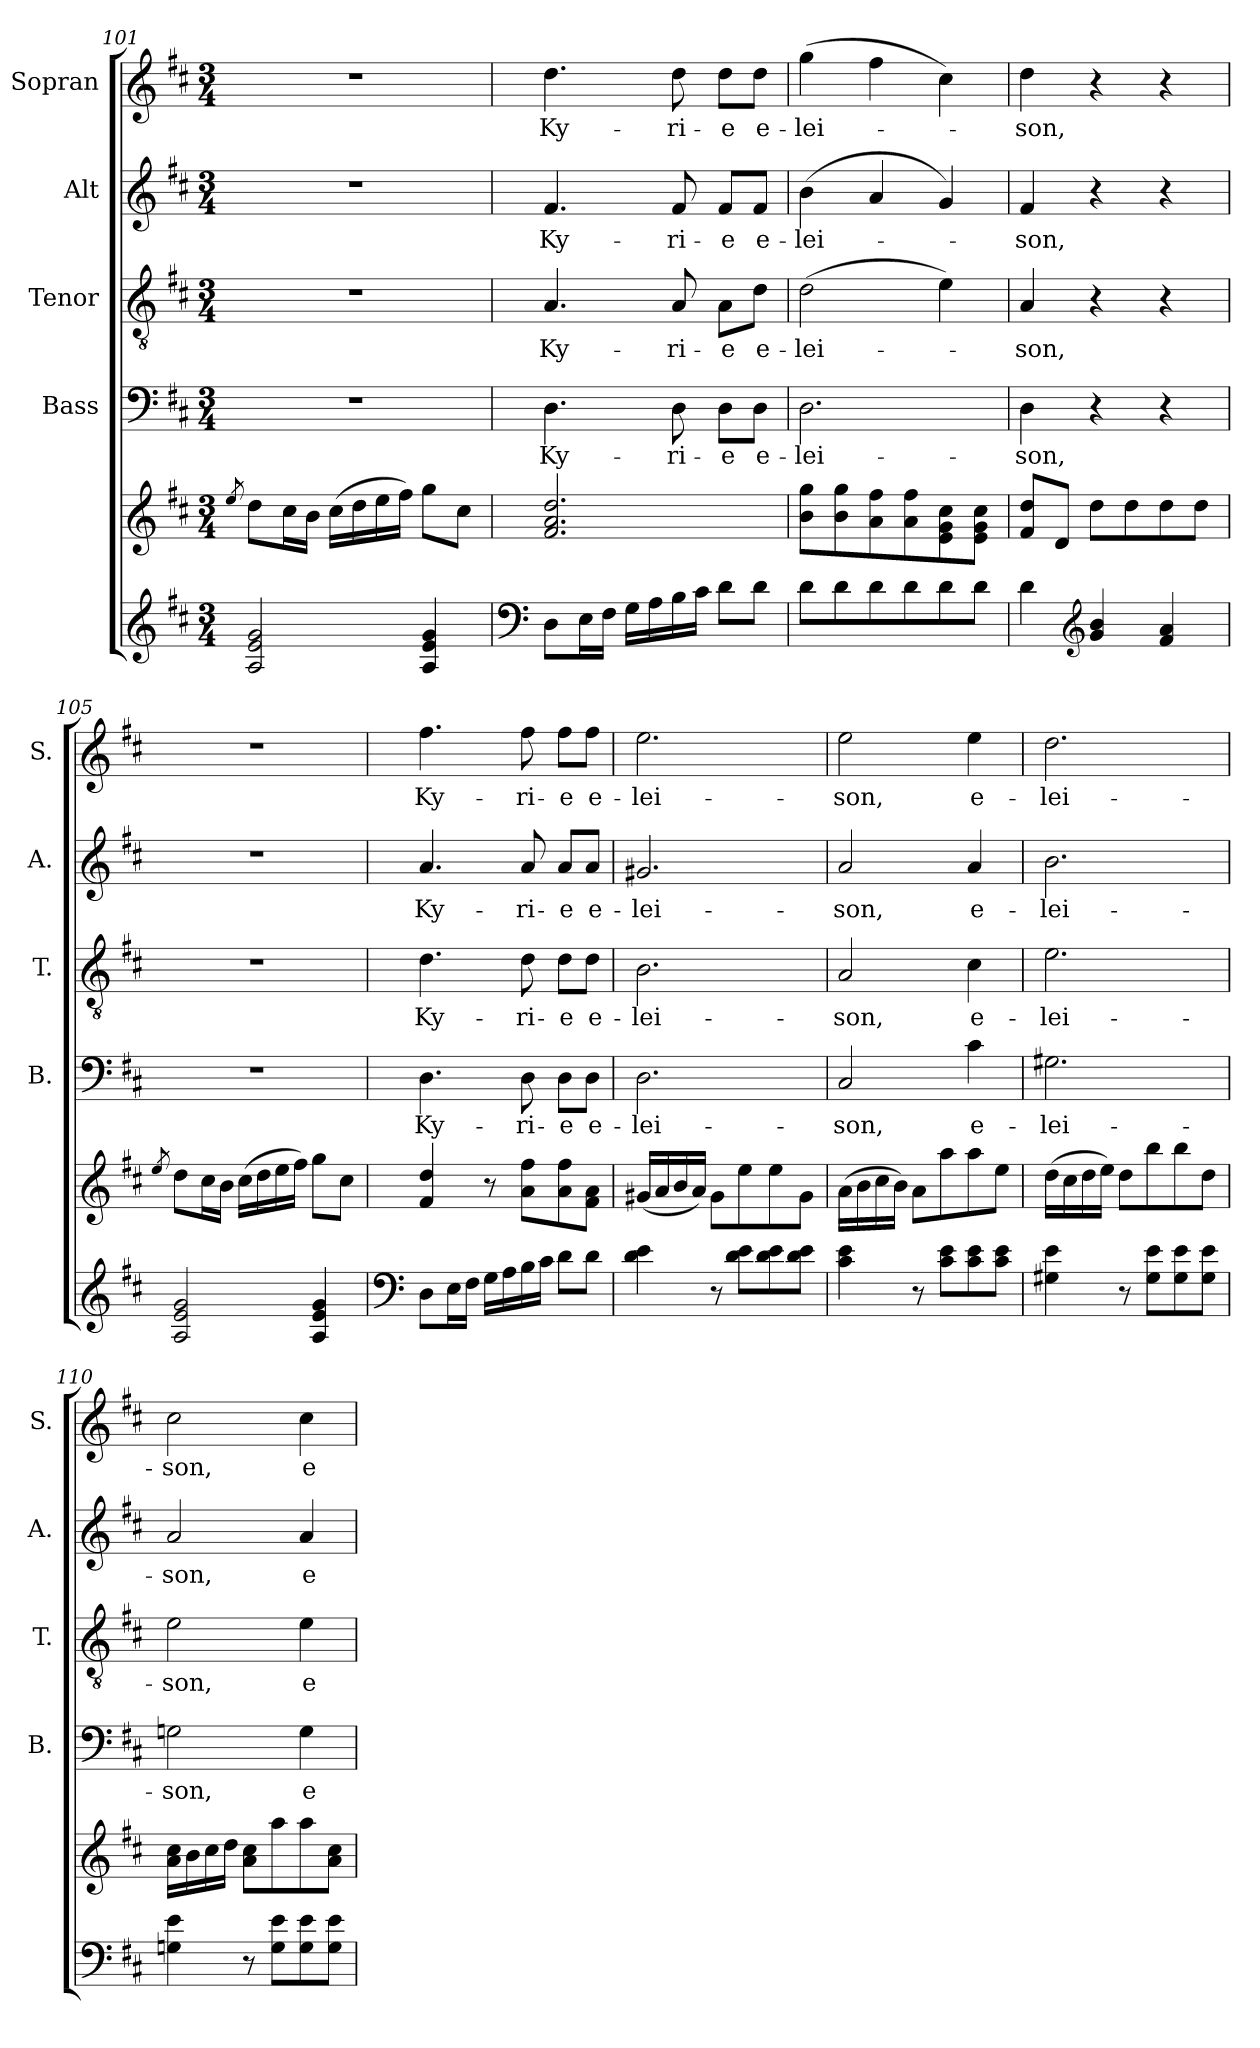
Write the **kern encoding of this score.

**kern	**kern	**kern	**text	**kern	**text	**kern	**text	**kern	**text
*part5	*part5	*part4	*part4	*part3	*part3	*part2	*part2	*part1	*part1
*staff6	*staff5	*staff4	*staff4	*staff3	*staff3	*staff2	*staff2	*staff1	*staff1
*	*	*I"Bass	*	*I"Tenor	*	*I"Alt	*	*I"Sopran	*
*	*	*I'B.	*	*I'T.	*	*I'A.	*	*I'S.	*
*clefG2	*clefG2	*clefF4	*	*clefGv2	*	*clefG2	*	*clefG2	*
*k[f#c#]	*k[f#c#]	*k[f#c#]	*	*k[f#c#]	*	*k[f#c#]	*	*k[f#c#]	*
*D:	*D:	*D:	*	*D:	*	*D:	*	*D:	*
*M3/4	*M3/4	*M3/4	*	*M3/4	*	*M3/4	*	*M3/4	*
=101	=101	=101	=101	=101	=101	=101	=101	=101	=101
.	8qee/	.	.	.	.	.	.	.	.
2A/ 2e/ 2g/	8dd\L	2.r	.	2.r	.	2.r	.	2.r	.
.	16cc#\L	.	.	.	.	.	.	.	.
.	16b\JJ	.	.	.	.	.	.	.	.
.	(>16cc#\LL	.	.	.	.	.	.	.	.
.	16dd\	.	.	.	.	.	.	.	.
.	16ee\	.	.	.	.	.	.	.	.
.	16ff#\JJ)	.	.	.	.	.	.	.	.
4A/ 4e/ 4g/	8gg\L	.	.	.	.	.	.	.	.
.	8cc#\J	.	.	.	.	.	.	.	.
=102	=102	=102	=102	=102	=102	=102	=102	=102	=102
*clefF4	*	*	*	*	*	*	*	*	*
!	!	!	!LO:LY:b	!	!LO:LY:b	!	!LO:LY:b	!	!LO:LY:b
8D\L	2.f#/ 2.a/ 2.dd/	4.D\	Ky-	4.A/	Ky-	4.f#/	Ky-	4.dd\	Ky-
16E\L	.	.	.	.	.	.	.	.	.
16F#\JJ	.	.	.	.	.	.	.	.	.
16G\LL	.	.	.	.	.	.	.	.	.
16A\	.	.	.	.	.	.	.	.	.
!	!	!	!LO:LY:b	!	!LO:LY:b	!	!LO:LY:b	!	!LO:LY:b
16B\	.	8D\	-ri-	8A/	-ri-	8f#/	-ri-	8dd\	-ri-
16c#\JJ	.	.	.	.	.	.	.	.	.
!	!	!	!LO:LY:b	!	!LO:LY:b	!	!LO:LY:b	!	!LO:LY:b
8d\L	.	8D\L	-e	8A\L	-e	8f#/L	-e	8dd\L	-e
!	!	!	!LO:LY:b	!	!LO:LY:b	!	!LO:LY:b	!	!LO:LY:b
8d\J	.	8D\J	e-	8d\J	e-	8f#/J	e-	8dd\J	e-
=103	=103	=103	=103	=103	=103	=103	=103	=103	=103
!	!	!	!LO:LY:b	!	!LO:LY:b	!	!LO:LY:b	!	!LO:LY:b
8d\L	8b\ 8gg\L	2.D\	-lei-	(>2d\	-lei-	(>4b\	-lei-	(>4gg\	-lei-
8d\	8b\ 8gg\	.	.	.	.	.	.	.	.
8d\	8a\ 8ff#\	.	.	.	.	4a/	.	4ff#\	.
8d\	8a\ 8ff#\	.	.	.	.	.	.	.	.
8d\	8e\ 8g\ 8cc#\	.	.	4e\)	.	4g/)	.	4cc#\)	.
8d\J	8e\ 8g\ 8cc#\J	.	.	.	.	.	.	.	.
=104	=104	=104	=104	=104	=104	=104	=104	=104	=104
!	!	!	!LO:LY:b	!	!LO:LY:b	!	!LO:LY:b	!	!LO:LY:b
4d\	8f#/ 8dd/L	4D\	-son,	4A/	-son,	4f#/	-son,	4dd\	-son,
.	8d/J	.	.	.	.	.	.	.	.
*clefG2	*	*	*	*	*	*	*	*	*
4g/ 4b/	8dd\L	4r	.	4r	.	4r	.	4r	.
.	8dd\	.	.	.	.	.	.	.	.
4f#/ 4a/	8dd\	4r	.	4r	.	4r	.	4r	.
.	8dd\J	.	.	.	.	.	.	.	.
!!LO:LB:g=z
=105	=105	=105	=105	=105	=105	=105	=105	=105	=105
.	8qee/	.	.	.	.	.	.	.	.
2A/ 2e/ 2g/	8dd\L	2.r	.	2.r	.	2.r	.	2.r	.
.	16cc#\L	.	.	.	.	.	.	.	.
.	16b\JJ	.	.	.	.	.	.	.	.
.	(>16cc#\LL	.	.	.	.	.	.	.	.
.	16dd\	.	.	.	.	.	.	.	.
.	16ee\	.	.	.	.	.	.	.	.
.	16ff#\JJ)	.	.	.	.	.	.	.	.
4A/ 4e/ 4g/	8gg\L	.	.	.	.	.	.	.	.
.	8cc#\J	.	.	.	.	.	.	.	.
=106	=106	=106	=106	=106	=106	=106	=106	=106	=106
*clefF4	*	*	*	*	*	*	*	*	*
!	!	!	!LO:LY:b	!	!LO:LY:b	!	!LO:LY:b	!	!LO:LY:b
8D\L	4f#/ 4dd/	4.D\	Ky-	4.d\	Ky-	4.a/	Ky-	4.ff#\	Ky-
16E\L	.	.	.	.	.	.	.	.	.
16F#\JJ	.	.	.	.	.	.	.	.	.
16G\LL	8r	.	.	.	.	.	.	.	.
16A\	.	.	.	.	.	.	.	.	.
!	!	!	!LO:LY:b	!	!LO:LY:b	!	!LO:LY:b	!	!LO:LY:b
16B\	8a\ 8ff#\L	8D\	-ri-	8d\	-ri-	8a/	-ri-	8ff#\	-ri-
16c#\JJ	.	.	.	.	.	.	.	.	.
!	!	!	!LO:LY:b	!	!LO:LY:b	!	!LO:LY:b	!	!LO:LY:b
8d\L	8a\ 8ff#\	8D\L	-e	8d\L	-e	8a/L	-e	8ff#\L	-e
!	!	!	!LO:LY:b	!	!LO:LY:b	!	!LO:LY:b	!	!LO:LY:b
8d\J	8f#\ 8a\J	8D\J	e-	8d\J	e-	8a/J	e-	8ff#\J	e-
=107	=107	=107	=107	=107	=107	=107	=107	=107	=107
!	!	!	!LO:LY:b	!	!LO:LY:b	!	!LO:LY:b	!	!LO:LY:b
4d\ 4e\	(<16g#X/LL	2.D\	-lei-	2.B\	-lei-	2.g#X/	-lei-	2.ee\	-lei-
.	16a/	.	.	.	.	.	.	.	.
.	16b/	.	.	.	.	.	.	.	.
.	16a/JJ)	.	.	.	.	.	.	.	.
8r	8g#\L	.	.	.	.	.	.	.	.
8d\ 8e\L	8ee\	.	.	.	.	.	.	.	.
8d\ 8e\	8ee\	.	.	.	.	.	.	.	.
8d\ 8e\J	8g#\J	.	.	.	.	.	.	.	.
=108	=108	=108	=108	=108	=108	=108	=108	=108	=108
!	!	!	!LO:LY:b	!	!LO:LY:b	!	!LO:LY:b	!	!LO:LY:b
4c#\ 4e\	(>16a\LL	2C#/	-son,	2A/	-son,	2a/	-son,	2ee\	-son,
.	16b\	.	.	.	.	.	.	.	.
.	16cc#\	.	.	.	.	.	.	.	.
.	16b\JJ)	.	.	.	.	.	.	.	.
8r	8a\L	.	.	.	.	.	.	.	.
8c#\ 8e\L	8aa\	.	.	.	.	.	.	.	.
!	!	!	!LO:LY:b	!	!LO:LY:b	!	!LO:LY:b	!	!LO:LY:b
8c#\ 8e\	8aa\	4c#\	e-	4c#\	e-	4a/	e-	4ee\	e-
8c#\ 8e\J	8ee\J	.	.	.	.	.	.	.	.
=109	=109	=109	=109	=109	=109	=109	=109	=109	=109
!	!	!	!LO:LY:b	!	!LO:LY:b	!	!LO:LY:b	!	!LO:LY:b
4G#X\ 4e\	(>16dd\LL	2.G#X\	-lei-	2.e\	-lei-	2.b\	-lei-	2.dd\	-lei-
.	16cc#\	.	.	.	.	.	.	.	.
.	16dd\	.	.	.	.	.	.	.	.
.	16ee\JJ)	.	.	.	.	.	.	.	.
8r	8dd\L	.	.	.	.	.	.	.	.
8G#\ 8e\L	8bb\	.	.	.	.	.	.	.	.
8G#\ 8e\	8bb\	.	.	.	.	.	.	.	.
8G#\ 8e\J	8dd\J	.	.	.	.	.	.	.	.
!!LO:PB:g=z
=110	=110	=110	=110	=110	=110	=110	=110	=110	=110
!	!	!	!LO:LY:b	!	!LO:LY:b	!	!LO:LY:b	!	!LO:LY:b
4Gn\ 4e\	16a\ 16cc#\LL	2Gn\	-son,	2e\	-son,	2a/	-son,	2cc#\	-son,
.	16b\	.	.	.	.	.	.	.	.
.	16cc#\	.	.	.	.	.	.	.	.
.	16dd\JJ	.	.	.	.	.	.	.	.
8r	8a\ 8cc#\L	.	.	.	.	.	.	.	.
8G\ 8e\L	8aa\	.	.	.	.	.	.	.	.
!	!	!	!LO:LY:b	!	!LO:LY:b	!	!LO:LY:b	!	!LO:LY:b
8G\ 8e\	8aa\	4G\	e-	4e\	e-	4a/	e-	4cc#\	e-
8G\ 8e\J	8a\ 8cc#\J	.	.	.	.	.	.	.	.
=	=	=	=	=	=	=	=	=	=
*-	*-	*-	*-	*-	*-	*-	*-	*-	*-
